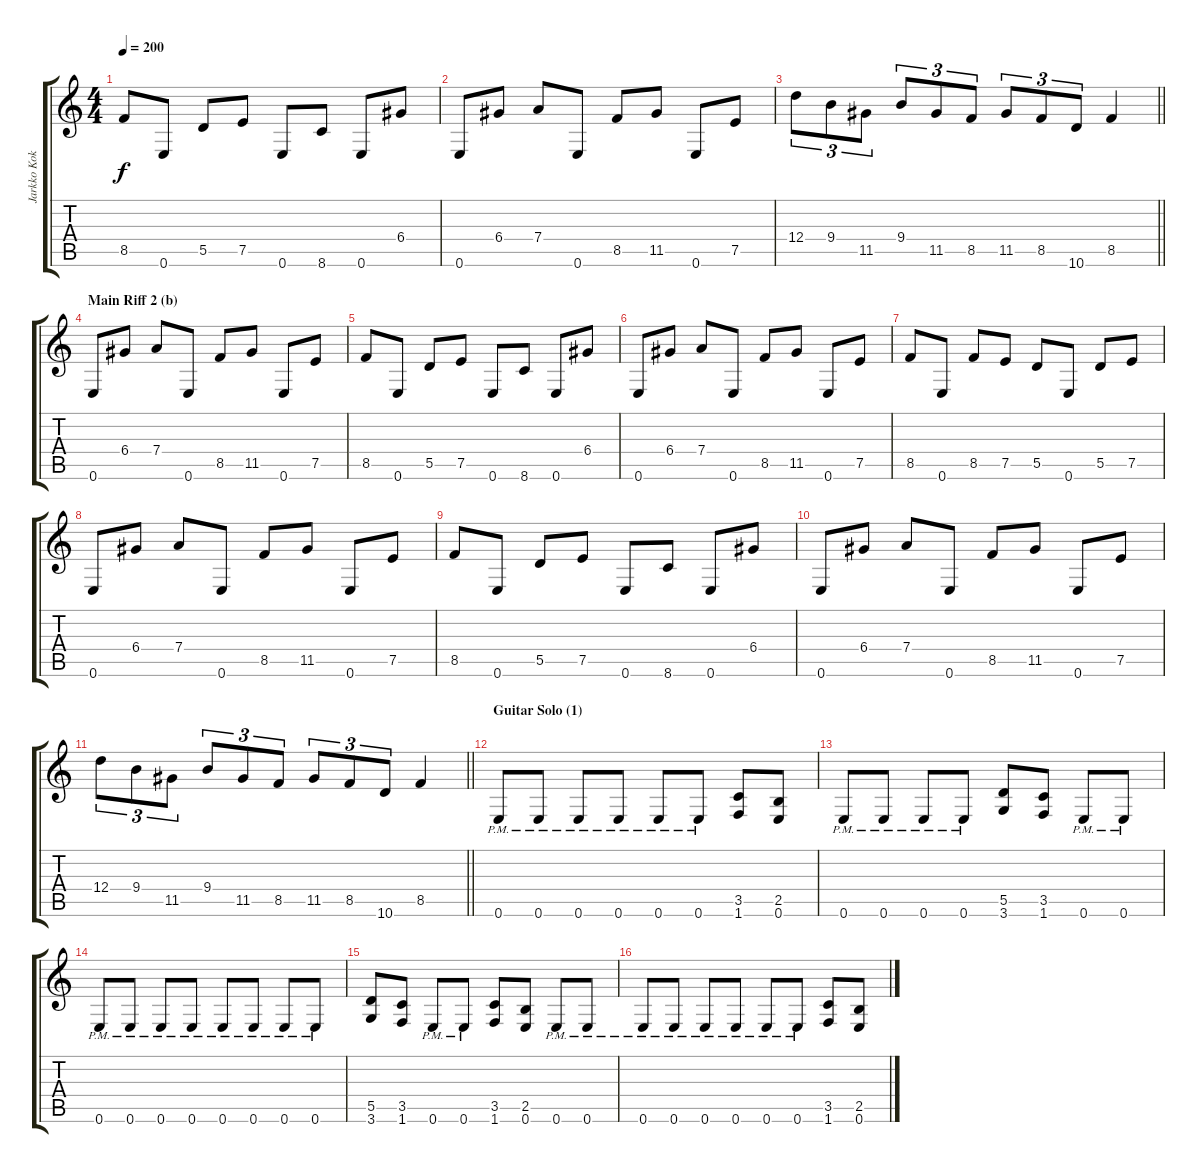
\track ("Jarkko Kokko (guitar)" "Jarkko Kok") {instrument distortionguitar}
\staff {score tabs}
\tuning (E4 B3 G3 D3 A2 E2) {hide}
\ts (4 4)
\tempo 200
\clef g2
\ks c
8.5.8{dy f} 0.6.8 5.5.8 7.5.8 0.6.8 8.6.8 0.6.8 6.4.8 |
0.6.8 6.4.8 7.4.8 0.6.8 8.5.8 11.5.8 0.6.8 7.5.8 |
\barLineRight lightlight
12.4.8{tu (3 2)} 9.4.8{tu (3 2)} 11.5.8{tu (3 2)} 9.4.8{tu (3 2)} 11.5.8{tu (3 2)} 8.5.8{tu (3 2)} 11.5.8{tu (3 2)} 8.5.8{tu (3 2)} 10.6.8{tu (3 2)} 8.5.4 |
\section ("" "Main Riff 2 (b)")
0.6.8 6.4.8 7.4.8 0.6.8 8.5.8 11.5.8 0.6.8 7.5.8 |
8.5.8 0.6.8 5.5.8 7.5.8 0.6.8 8.6.8 0.6.8 6.4.8 |
0.6.8 6.4.8 7.4.8 0.6.8 8.5.8 11.5.8 0.6.8 7.5.8 |
8.5.8 0.6.8 8.5.8 7.5.8 5.5.8 0.6.8 5.5.8 7.5.8 |
0.6.8 6.4.8 7.4.8 0.6.8 8.5.8 11.5.8 0.6.8 7.5.8 |
8.5.8 0.6.8 5.5.8 7.5.8 0.6.8 8.6.8 0.6.8 6.4.8 |
0.6.8 6.4.8 7.4.8 0.6.8 8.5.8 11.5.8 0.6.8 7.5.8 |
\barLineRight lightlight
12.4.8{tu (3 2)} 9.4.8{tu (3 2)} 11.5.8{tu (3 2)} 9.4.8{tu (3 2)} 11.5.8{tu (3 2)} 8.5.8{tu (3 2)} 11.5.8{tu (3 2)} 8.5.8{tu (3 2)} 10.6.8{tu (3 2)} 8.5.4 |
\section ("" "Guitar Solo (1)")
\ks aminor
0.6{pm}.8 0.6{pm}.8 0.6{pm}.8 0.6{pm}.8 0.6{pm}.8 0.6{pm}.8 (3.5 1.6).8 (2.5 0.6).8 |
0.6{pm}.8 0.6{pm}.8 0.6{pm}.8 0.6{pm}.8 (5.5 3.6).8 (3.5 1.6).8 0.6{pm}.8 0.6{pm}.8 |
0.6{pm}.8 0.6{pm}.8 0.6{pm}.8 0.6{pm}.8 0.6{pm}.8 0.6{pm}.8 0.6{pm}.8 0.6{pm}.8 |
(5.5 3.6).8 (3.5 1.6).8 0.6{pm}.8 0.6{pm}.8 (3.5 1.6).8 (2.5 0.6).8 0.6{pm}.8 0.6{pm}.8 |
0.6{pm}.8 0.6{pm}.8 0.6{pm}.8 0.6{pm}.8 0.6{pm}.8 0.6{pm}.8 (3.5 1.6).8 (2.5 0.6).8
